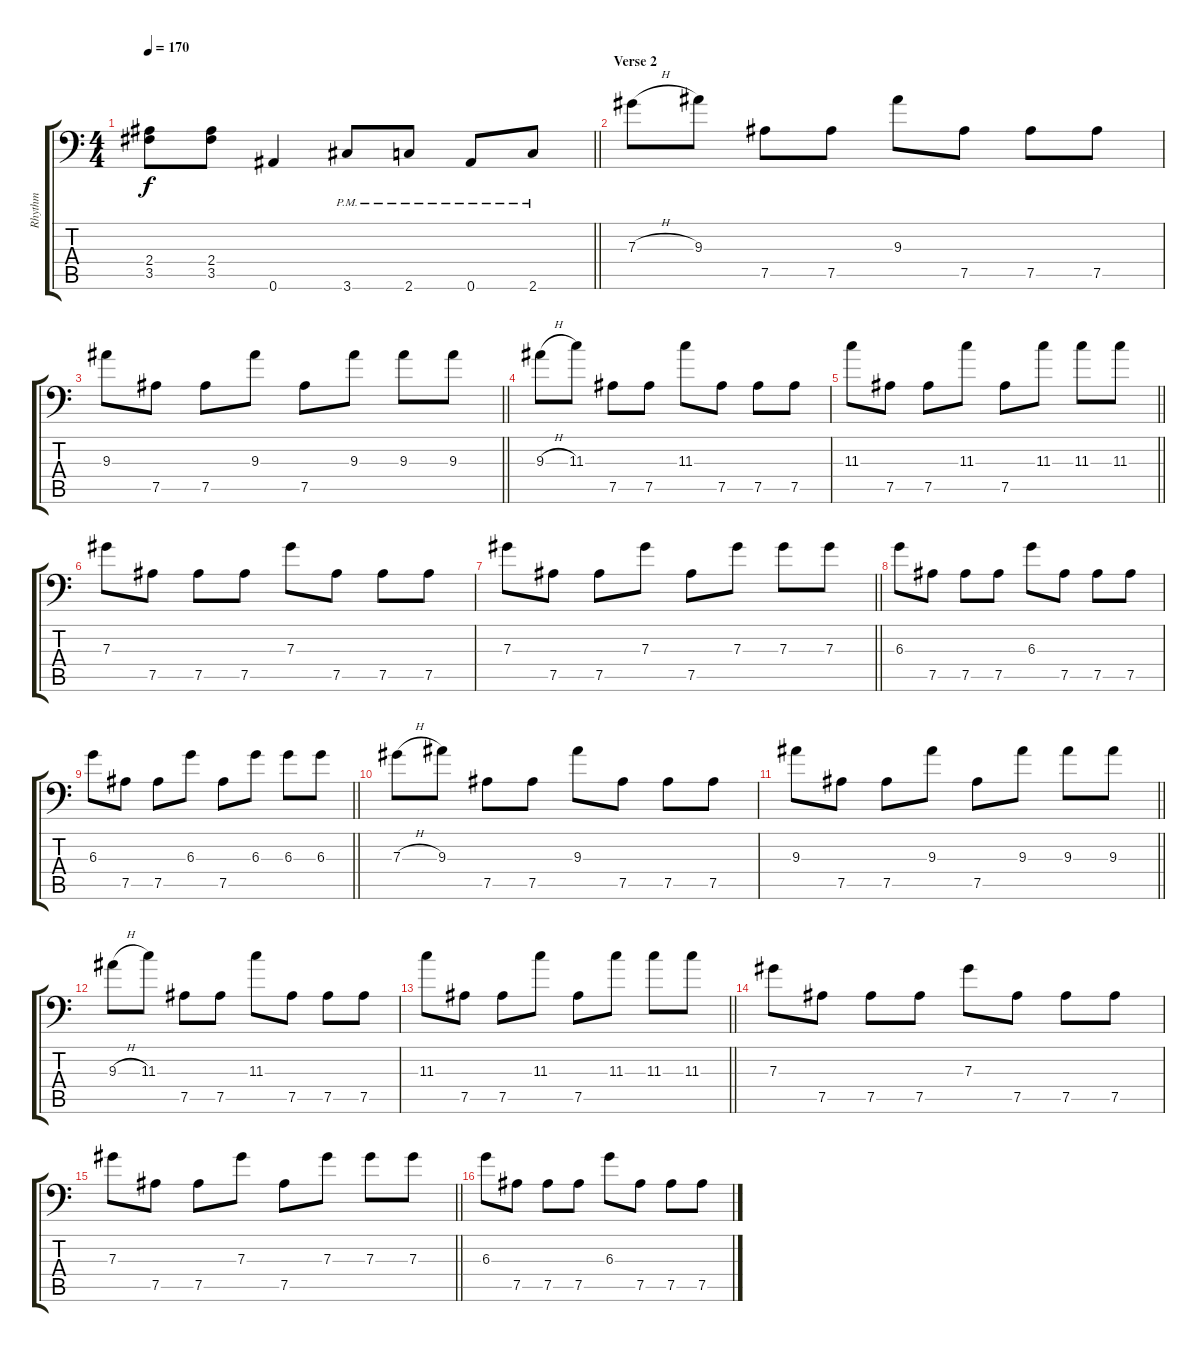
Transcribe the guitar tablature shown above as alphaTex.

\track ("Rhythm" "Rhythm") {instrument distortionguitar}
\staff {score tabs}
\tuning (Bb3 F3 Db3 Ab2 Eb2 Bb1) {hide}
\ts (4 4)
\tempo 170
\clef f4
\barLineRight lightlight
\ks c
(2.4 3.5).8{dy f} (2.4 3.5).8 0.6.4 3.6{pm}.8 2.6{pm}.8 0.6{pm}.8 2.6{pm}.8 |
\section ("" "Verse 2")
7.3{h}.8 9.3.8 7.5.8 7.5.8 9.3.8 7.5.8 7.5.8 7.5.8 |
\barLineRight lightlight
9.3.8 7.5.8 7.5.8 9.3.8 7.5.8 9.3.8 9.3.8 9.3.8 |
9.3{h}.8 11.3.8 7.5.8 7.5.8 11.3.8 7.5.8 7.5.8 7.5.8 |
\barLineRight lightlight
11.3.8 7.5.8 7.5.8 11.3.8 7.5.8 11.3.8 11.3.8 11.3.8 |
7.3.8 7.5.8 7.5.8 7.5.8 7.3.8 7.5.8 7.5.8 7.5.8 |
\barLineRight lightlight
7.3.8 7.5.8 7.5.8 7.3.8 7.5.8 7.3.8 7.3.8 7.3.8 |
6.3.8 7.5.8 7.5.8 7.5.8 6.3.8 7.5.8 7.5.8 7.5.8 |
\barLineRight lightlight
6.3.8 7.5.8 7.5.8 6.3.8 7.5.8 6.3.8 6.3.8 6.3.8 |
7.3{h}.8 9.3.8 7.5.8 7.5.8 9.3.8 7.5.8 7.5.8 7.5.8 |
\barLineRight lightlight
9.3.8 7.5.8 7.5.8 9.3.8 7.5.8 9.3.8 9.3.8 9.3.8 |
9.3{h}.8 11.3.8 7.5.8 7.5.8 11.3.8 7.5.8 7.5.8 7.5.8 |
\barLineRight lightlight
11.3.8 7.5.8 7.5.8 11.3.8 7.5.8 11.3.8 11.3.8 11.3.8 |
7.3.8 7.5.8 7.5.8 7.5.8 7.3.8 7.5.8 7.5.8 7.5.8 |
\barLineRight lightlight
7.3.8 7.5.8 7.5.8 7.3.8 7.5.8 7.3.8 7.3.8 7.3.8 |
6.3.8 7.5.8 7.5.8 7.5.8 6.3.8 7.5.8 7.5.8 7.5.8
